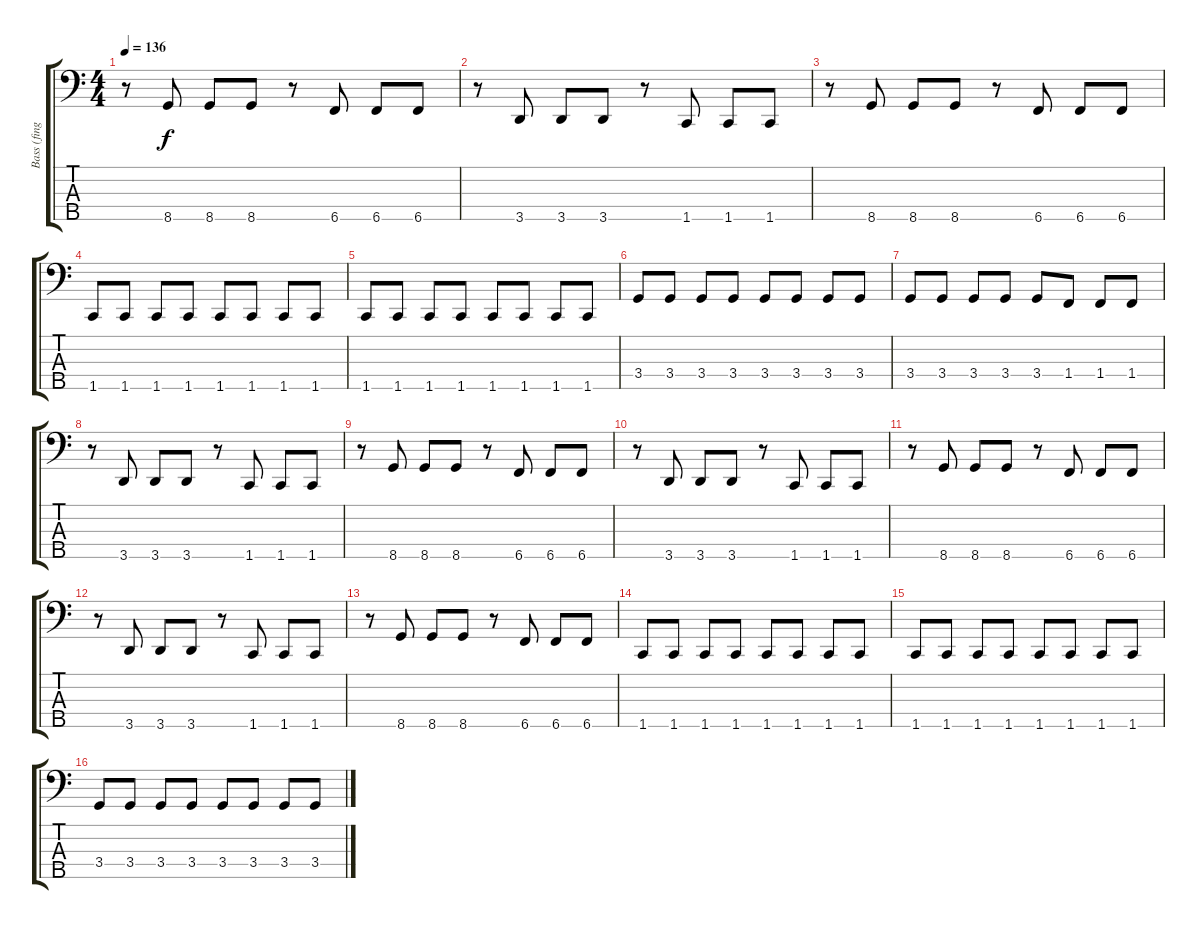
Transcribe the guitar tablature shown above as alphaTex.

\track ("Bass (finger)" "Bass (fing") {instrument electricbasspick}
\staff {score tabs}
\tuning (G2 D2 A1 E1 B0) {hide}
\ts (4 4)
\tempo 136
\clef f4
\ks c
r.8{dy f} 8.5.8 8.5.8 8.5.8 r.8 6.5.8 6.5.8 6.5.8 |
r.8 3.5.8 3.5.8 3.5.8 r.8 1.5.8 1.5.8 1.5.8 |
r.8 8.5.8 8.5.8 8.5.8 r.8 6.5.8 6.5.8 6.5.8 |
1.5.8 1.5.8 1.5.8 1.5.8 1.5.8 1.5.8 1.5.8 1.5.8 |
1.5.8 1.5.8 1.5.8 1.5.8 1.5.8 1.5.8 1.5.8 1.5.8 |
3.4.8 3.4.8 3.4.8 3.4.8 3.4.8 3.4.8 3.4.8 3.4.8 |
3.4.8 3.4.8 3.4.8 3.4.8 3.4.8 1.4.8 1.4.8 1.4.8 |
r.8 3.5.8 3.5.8 3.5.8 r.8 1.5.8 1.5.8 1.5.8 |
r.8 8.5.8 8.5.8 8.5.8 r.8 6.5.8 6.5.8 6.5.8 |
r.8 3.5.8 3.5.8 3.5.8 r.8 1.5.8 1.5.8 1.5.8 |
r.8 8.5.8 8.5.8 8.5.8 r.8 6.5.8 6.5.8 6.5.8 |
r.8 3.5.8 3.5.8 3.5.8 r.8 1.5.8 1.5.8 1.5.8 |
r.8 8.5.8 8.5.8 8.5.8 r.8 6.5.8 6.5.8 6.5.8 |
1.5.8 1.5.8 1.5.8 1.5.8 1.5.8 1.5.8 1.5.8 1.5.8 |
1.5.8 1.5.8 1.5.8 1.5.8 1.5.8 1.5.8 1.5.8 1.5.8 |
3.4.8 3.4.8 3.4.8 3.4.8 3.4.8 3.4.8 3.4.8 3.4.8
